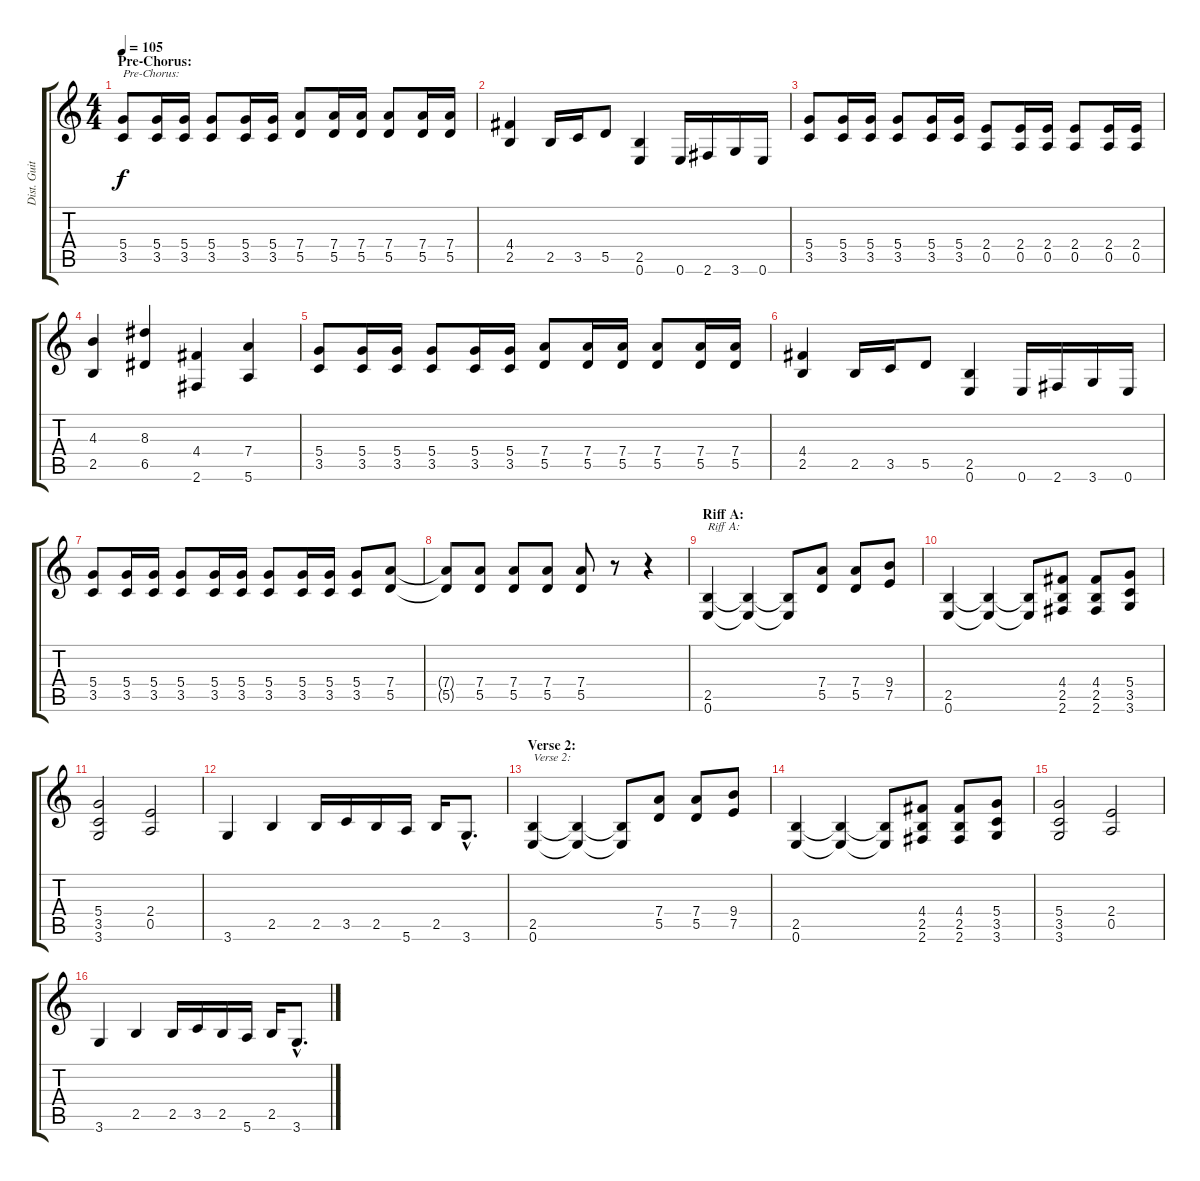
\track ("Dist. Guitar 1" "Dist. Guit") {instrument distortionguitar}
\staff {score tabs}
\tuning (E4 B3 G3 D3 A2 E2) {hide}
\ts (4 4)
\section ("" "Pre-Chorus:")
\tempo 105
\clef g2
\ks c
(5.4 3.5).8{txt "Pre-Chorus:" dy f} (5.4 3.5).16 (5.4 3.5).16 (5.4 3.5).8 (5.4 3.5).16 (5.4 3.5).16 (7.4 5.5).8 (7.4 5.5).16 (7.4 5.5).16 (7.4 5.5).8 (7.4 5.5).16 (7.4 5.5).16 |
(4.4 2.5).4 2.5.16 3.5.16 5.5.8 (2.5 0.6).4 0.6.16 2.6.16 3.6.16 0.6.16 |
(5.4 3.5).8 (5.4 3.5).16 (5.4 3.5).16 (5.4 3.5).8 (5.4 3.5).16 (5.4 3.5).16 (2.4 0.5).8 (2.4 0.5).16 (2.4 0.5).16 (2.4 0.5).8 (2.4 0.5).16 (2.4 0.5).16 |
(4.3 2.5).4 (8.3 6.5).4 (4.4 2.6).4 (7.4 5.6).4 |
(5.4 3.5).8 (5.4 3.5).16 (5.4 3.5).16 (5.4 3.5).8 (5.4 3.5).16 (5.4 3.5).16 (7.4 5.5).8 (7.4 5.5).16 (7.4 5.5).16 (7.4 5.5).8 (7.4 5.5).16 (7.4 5.5).16 |
(4.4 2.5).4 2.5.16 3.5.16 5.5.8 (2.5 0.6).4 0.6.16 2.6.16 3.6.16 0.6.16 |
(5.4 3.5).8 (5.4 3.5).16 (5.4 3.5).16 (5.4 3.5).8 (5.4 3.5).16 (5.4 3.5).16 (5.4 3.5).8 (5.4 3.5).16 (5.4 3.5).16 (5.4 3.5).8 (7.4 5.5).8 |
(7.4{t} 5.5{t}).8 (7.4 5.5).8 (7.4 5.5).8 (7.4 5.5).8 (7.4 5.5).8 r.8 r.4 |
\section ("" "Riff A:")
(2.5 0.6).4{txt "Riff A:"} (2.5{t} 0.6{t}).4 (2.5{t} 0.6{t}).8 (7.4 5.5).8 (7.4 5.5).8 (9.4 7.5).8 |
(2.5 0.6).4 (2.5{t} 0.6{t}).4 (2.5{t} 0.6{t}).8 (4.4 2.5 2.6).8 (4.4 2.5 2.6).8 (5.4 3.5 3.6).8 |
(5.4 3.5 3.6).2 (2.4 0.5).2 |
3.6.4 2.5.4 2.5.16 3.5.16 2.5.16 5.6.16 2.5.16 3.6{hac}.8{d} |
\section ("" "Verse 2:")
(2.5 0.6).4{txt "Verse 2:"} (2.5{t} 0.6{t}).4 (2.5{t} 0.6{t}).8 (7.4 5.5).8 (7.4 5.5).8 (9.4 7.5).8 |
(2.5 0.6).4 (2.5{t} 0.6{t}).4 (2.5{t} 0.6{t}).8 (4.4 2.5 2.6).8 (4.4 2.5 2.6).8 (5.4 3.5 3.6).8 |
(5.4 3.5 3.6).2 (2.4 0.5).2 |
3.6.4 2.5.4 2.5.16 3.5.16 2.5.16 5.6.16 2.5.16 3.6{hac}.8{d}
